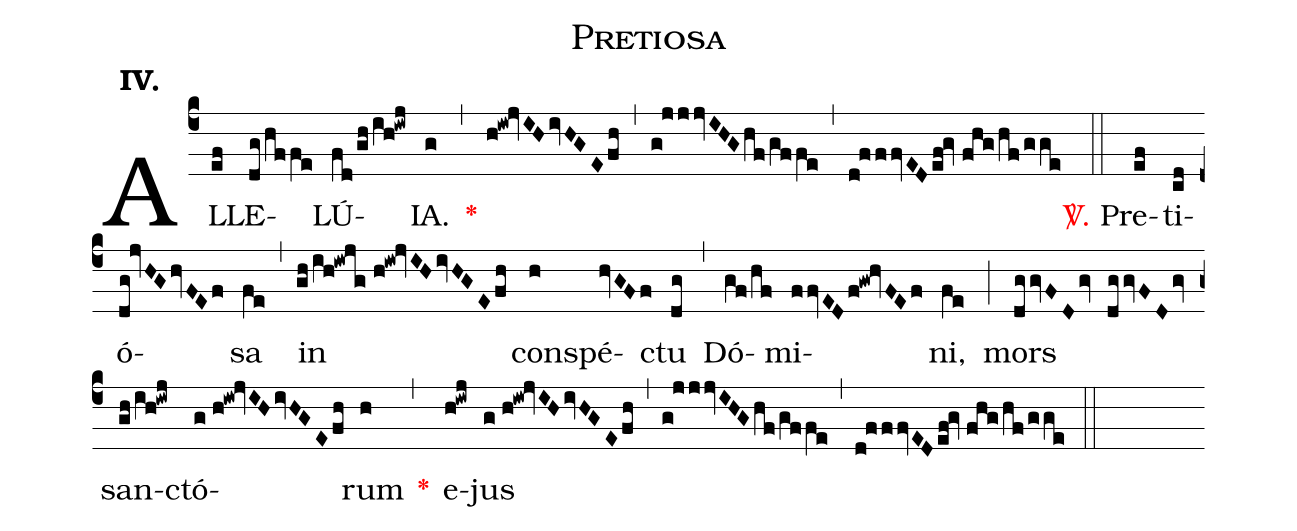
name:Pretiosa;
mode:IV.;
office-part:Alleluia;
%%
(c4) AL(ef)LE(dg/hffe)LÚ(fd/gh/ih!iwj)IA.(g) <v>\red{*}</v>(,) (h!iw!jvIHivHGEfh) (,) (g!jjjvIHGhf/gffe) (,) (d!fffvED/ef!gv//fhg/hf/gge) (::) <v>\red{\Vbar.}</v> Pre(ef)ti(cd)ó(dg!jvHGhvFEf)sa(fe) (,) in(gh/ih!iwjg//h!iw!jvIHivHGEfh) con(h)spé(hvGFf)ctu(dg) (,) Dó(gf/hf)mi(ffvEDf!gw!hvFEf)ni,(fe) (;) mors(dggvFDgv////dggvFDgv) san(gh/ih!iwj)ctó(g//h!iw!jvIHivHGEfh)rum(h) <v>\red{*}</v>(,) e(h!iwj)jus(g//h!iw!jvIHivHGEfh) (,) (g!jjjvIHGhf/gffe) (,) (d!fffvEDef!gv//fhg/hf/gge) (::)
